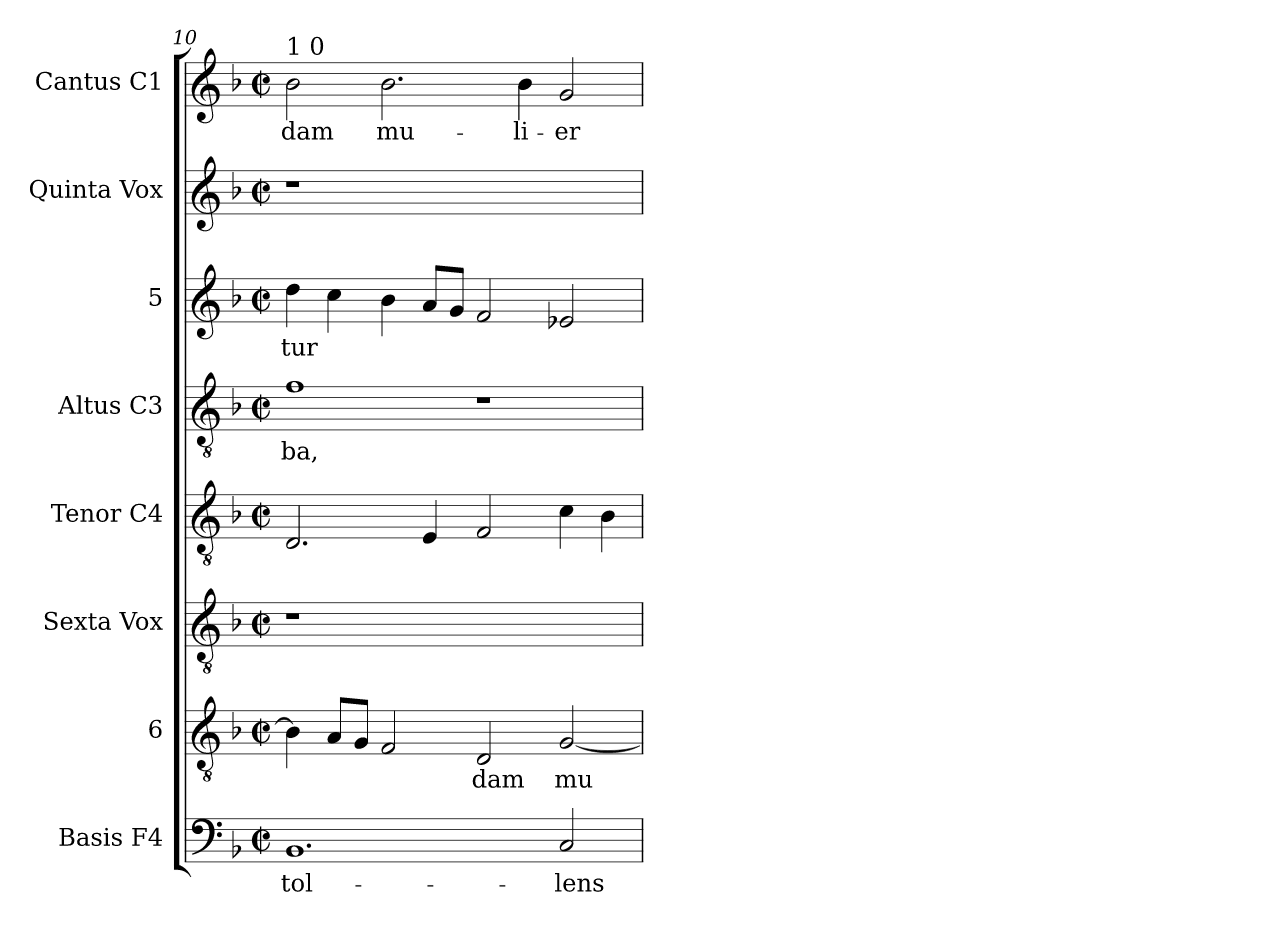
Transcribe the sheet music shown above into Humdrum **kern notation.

**kern	**text	**kern	**text	**kern	**kern	**text	**kern	**text	**kern	**text	**kern	**kern	**text
*part8	*part8	*part7	*part7	*part6	*part5	*part5	*part4	*part4	*part3	*part3	*part2	*part1	*part1
*staff8	*staff8	*staff7	*staff7	*staff6	*staff5	*staff5	*staff4	*staff4	*staff3	*staff3	*staff2	*staff1	*staff1
*I"Basis  F4	*	*I"6	*	*I"Sexta  Vox	*I"Tenor  C4	*	*I"Altus  C3	*	*I"5	*	*I"Quinta  Vox	*I"Cantus  C1	*
*I'B	*	*	*	*	*I'T	*	*I'A	*	*	*	*	*I'C	*
!!LO:PB:g=z
*clefF4	*	*clefGv2	*	*clefGv2	*clefGv2	*	*clefGv2	*	*clefG2	*	*clefG2	*clefG2	*
*k[b-]	*	*k[b-]	*	*k[b-]	*k[b-]	*	*k[b-]	*	*k[b-]	*	*k[b-]	*k[b-]	*
*F:	*	*F:	*	*F:	*F:	*	*F:	*	*F:	*	*F:	*F:	*
*M2/2	*	*M2/2	*	*M2/2	*M2/2	*	*M2/2	*	*M2/2	*	*M2/2	*M2/2	*
*met(c|)	*	*met(c|)	*	*met(c|)	*met(c|)	*	*met(c|)	*	*met(c|)	*	*met(c|)	*met(c|)	*
=10	=10	=10	=10	=10	=10	=10	=10	=10	=10	=10	=10	=10	=10
!	!	!	!	!	!	!	!	!	!	!	!	!LO:TX:a:t=1 0	!
!	!LO:LY:b:cj	!	!LO:LY:b:cj	!	!	!LO:LY:b:cj	!	!LO:LY:b:cj	!	!LO:LY:b:cj	!	!	!LO:LY:b:cj
1.BB-	-tol-	4B-\]	--	1r	2.D/	--	1f	-ba,	4dd\	tur-	1r	2b-\	-dam
!	!	!	!LO:LY:b:cj	!	!	!	!	!	!	!LO:LY:b:cj	!	!	!
.	.	8A/L	--	.	.	.	.	.	4cc\	--	.	.	.
!	!	!	!LO:LY:b:cj	!	!	!	!	!	!	!	!	!	!
.	.	8G/J	--	.	.	.	.	.	.	.	.	.	.
!	!	!	!LO:LY:b:cj	!	!	!	!	!	!	!LO:LY:b:cj	!	!	!LO:LY:b:cj
.	.	2F/	--	.	.	.	.	.	4b-\	--	.	2.b-\	mu-
!	!	!	!	!	!	!LO:LY:b:cj	!	!	!	!LO:LY:b:cj	!	!	!
.	.	.	.	.	4E/	--	.	.	8a/L	--	.	.	.
!	!	!	!	!	!	!	!	!	!	!LO:LY:b:cj	!	!	!
.	.	.	.	.	.	.	.	.	8g/J	--	.	.	.
!	!	!	!LO:LY:b:cj	!	!	!LO:LY:b:cj	!	!	!	!LO:LY:b:cj	!	!	!
.	.	2D/	-dam	1ryy	2F/	--	1r	.	2f/	--	1ryy	.	.
!	!	!	!	!	!	!	!	!	!	!	!	!	!LO:LY:b:cj
.	.	.	.	.	.	.	.	.	.	.	.	4b-\	-li-
!	!LO:LY:b:cj	!	!LO:LY:b:cj	!	!	!LO:LY:b:cj	!	!	!	!LO:LY:b:cj	!	!	!LO:LY:b:cj
2C/	-lens	[<2G/	mu-	.	4c\	--	.	.	2e-X/	--	.	2g/	-er
!	!	!	!	!	!	!LO:LY:b:cj	!	!	!	!	!	!	!
.	.	.	.	.	4B-\	--	.	.	.	.	.	.	.
=	=	=	=	=	=	=	=	=	=	=	=	=	=
*-	*-	*-	*-	*-	*-	*-	*-	*-	*-	*-	*-	*-	*-
